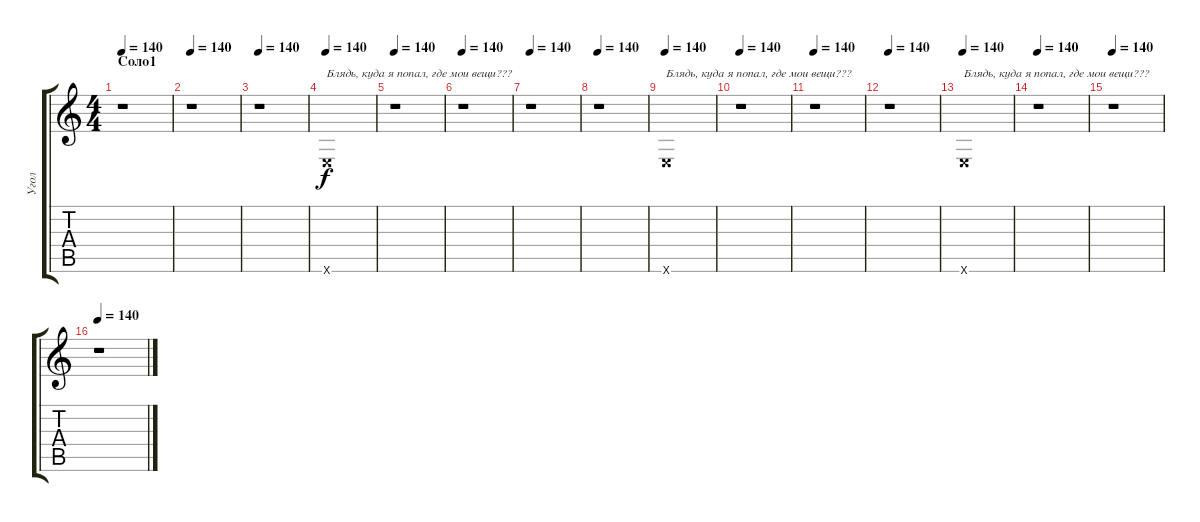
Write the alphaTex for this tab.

\track ("Угол" "Угол") {instrument electricguitarmuted}
\staff {score tabs}
\tuning (E4 B3 G3 D3 A2 E2) {hide}
\ts (4 4)
\section ("" "Соло1")
\tempo 140
\clef g2
\ks c
r.1{dy fff} |
\tempo 140
r.1 |
\tempo 140
r.1 |
\tempo 140
0.6{x}.1{txt "Блядь, куда я попал, где мои вещи???" dy f} |
\tempo 140
r.1 |
\tempo 140
r.1 |
\tempo 140
r.1 |
\tempo 140
r.1 |
\tempo 140
0.6{x}.1{txt "Блядь, куда я попал, где мои вещи???"} |
\tempo 140
r.1 |
\tempo 140
r.1 |
\tempo 140
r.1 |
\tempo 140
0.6{x}.1{txt "Блядь, куда я попал, где мои вещи???"} |
\tempo 140
r.1 |
\tempo 140
r.1 |
\tempo 140
r.1
